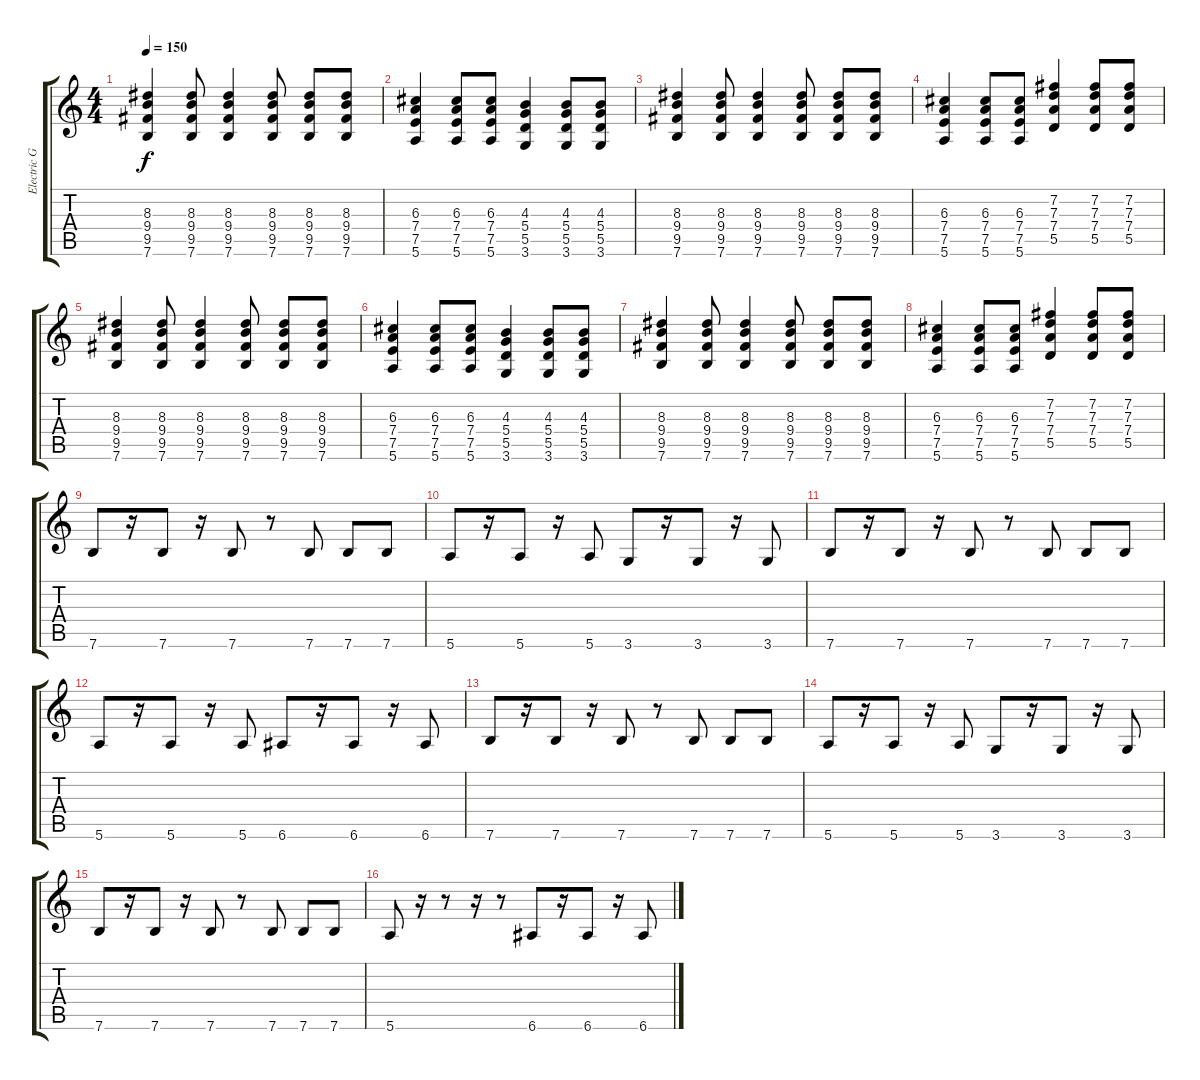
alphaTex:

\track ("Electric Guitar" "Electric G") {instrument overdrivenguitar}
\staff {score tabs}
\tuning (E4 B3 G3 D3 A2 E2) {hide}
\ts (4 4)
\tempo 150
\clef g2
\ks c
(8.3 9.4 9.5 7.6).4{dy f} (8.3 9.4 9.5 7.6).8 (8.3 9.4 9.5 7.6).4 (8.3 9.4 9.5 7.6).8 (8.3 9.4 9.5 7.6).8 (8.3 9.4 9.5 7.6).8 |
(6.3 7.4 7.5 5.6).4 (6.3 7.4 7.5 5.6).8 (6.3 7.4 7.5 5.6).8 (4.3 5.4 5.5 3.6).4 (4.3 5.4 5.5 3.6).8 (4.3 5.4 5.5 3.6).8 |
(8.3 9.4 9.5 7.6).4 (8.3 9.4 9.5 7.6).8 (8.3 9.4 9.5 7.6).4 (8.3 9.4 9.5 7.6).8 (8.3 9.4 9.5 7.6).8 (8.3 9.4 9.5 7.6).8 |
(6.3 7.4 7.5 5.6).4 (6.3 7.4 7.5 5.6).8 (6.3 7.4 7.5 5.6).8 (7.2 7.3 7.4 5.5).4 (7.2 7.3 7.4 5.5).8 (7.2 7.3 7.4 5.5).8 |
(8.3 9.4 9.5 7.6).4 (8.3 9.4 9.5 7.6).8 (8.3 9.4 9.5 7.6).4 (8.3 9.4 9.5 7.6).8 (8.3 9.4 9.5 7.6).8 (8.3 9.4 9.5 7.6).8 |
(6.3 7.4 7.5 5.6).4 (6.3 7.4 7.5 5.6).8 (6.3 7.4 7.5 5.6).8 (4.3 5.4 5.5 3.6).4 (4.3 5.4 5.5 3.6).8 (4.3 5.4 5.5 3.6).8 |
(8.3 9.4 9.5 7.6).4 (8.3 9.4 9.5 7.6).8 (8.3 9.4 9.5 7.6).4 (8.3 9.4 9.5 7.6).8 (8.3 9.4 9.5 7.6).8 (8.3 9.4 9.5 7.6).8 |
(6.3 7.4 7.5 5.6).4 (6.3 7.4 7.5 5.6).8 (6.3 7.4 7.5 5.6).8 (7.2 7.3 7.4 5.5).4 (7.2 7.3 7.4 5.5).8 (7.2 7.3 7.4 5.5).8 |
7.6.8 r.16 7.6.8 r.16 7.6.8 r.8 7.6.8 7.6.8 7.6.8 |
5.6.8 r.16 5.6.8 r.16 5.6.8 3.6.8 r.16 3.6.8 r.16 3.6.8 |
7.6.8 r.16 7.6.8 r.16 7.6.8 r.8 7.6.8 7.6.8 7.6.8 |
5.6.8 r.16 5.6.8 r.16 5.6.8 6.6.8 r.16 6.6.8 r.16 6.6.8 |
7.6.8 r.16 7.6.8 r.16 7.6.8 r.8 7.6.8 7.6.8 7.6.8 |
5.6.8 r.16 5.6.8 r.16 5.6.8 3.6.8 r.16 3.6.8 r.16 3.6.8 |
7.6.8 r.16 7.6.8 r.16 7.6.8 r.8 7.6.8 7.6.8 7.6.8 |
5.6.8 r.16 r.8 r.16 r.8 6.6.8 r.16 6.6.8 r.16 6.6.8
